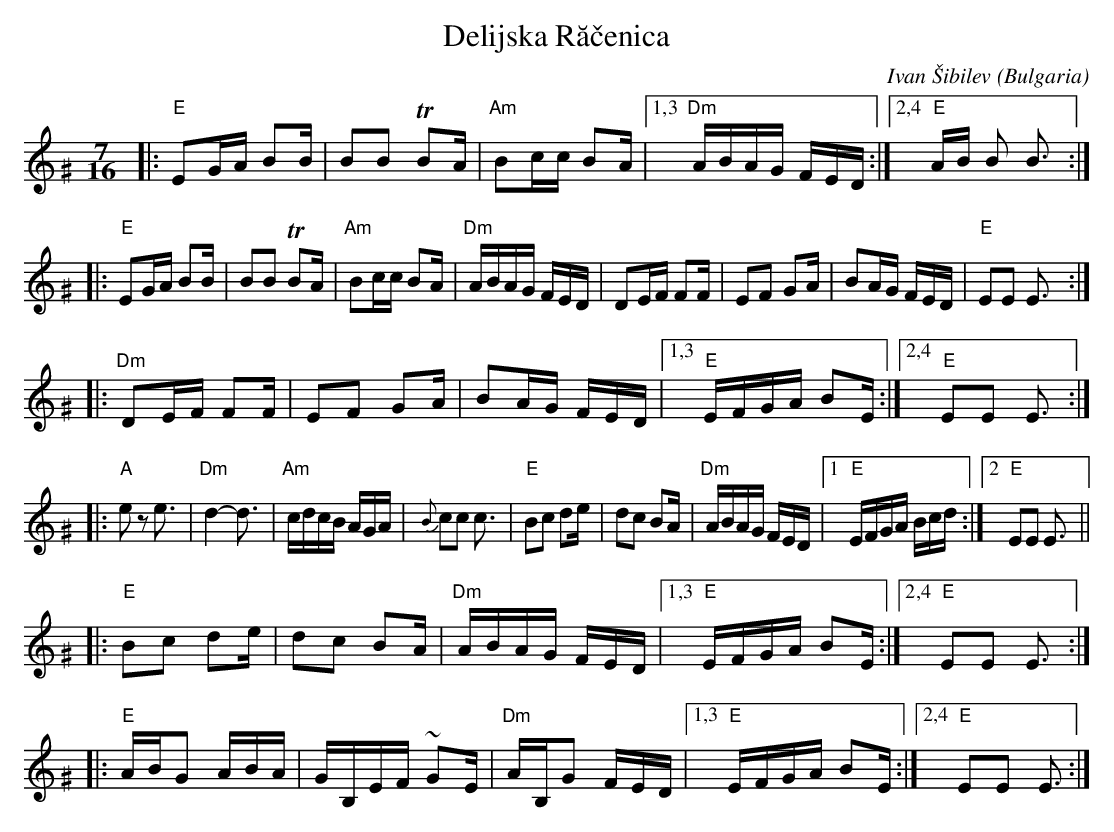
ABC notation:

X:1
T: Delijska R\ua\vcenica
C: Ivan \vSibilev
O: Bulgaria
M: 7/16
L: 1/16
K: Ephr^G
|: "E"E2GA B2B | B2B2 TB2A | "Am"B2cc B2A |1,3 "Dm"ABAG FED :|2,4 "E"AB B2 B3 :|
|: "E"E2GA B2B | B2B2 TB2A | "Am"B2cc B2A | "Dm"ABAG FED \
|     D2EF F2F | E2F2  G2A |     B2AG FED | "E"E2E2 E3 :|
|: "Dm"D2EF F2F | E2F2 G2A | B2AG FED |1,3 "E"EFGA B2E :|2,4 "E"E2E2 E3 :|
|: "A"e2z2 e3 | "Dm"d4-d3 | "Am"cdcB AGA | {B}c2c2 c3 \
|  "E"B2c2 d2e | d2c2 B2A | "Dm"ABAG FED |1 "E"EFGA Bcd :|2 "E"E2E2 E3 ||
|: "E"B2c2 d2e | d2c2 B2A | "Dm"ABAG FED |1,3 "E"EFGA B2E :|2,4 "E"E2E2 E3 :|
|: "E"ABG2 ABA | GB,EF ~G2E | "Dm"AB,G2 FED |1,3 "E"EFGA B2E :|2,4 "E"E2E2 E3 :|
